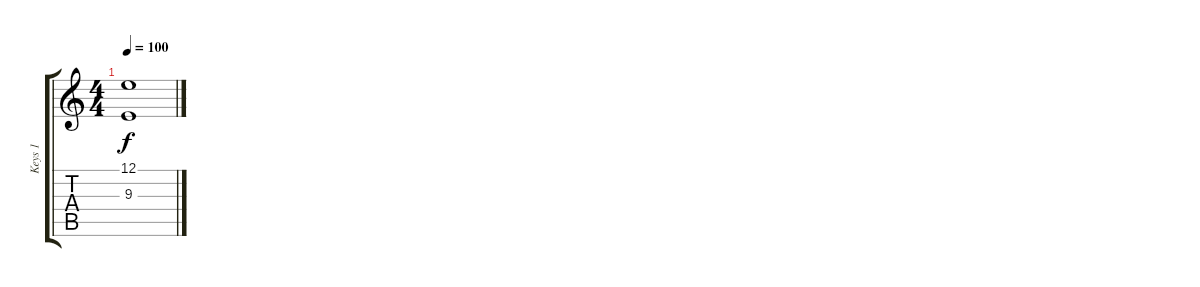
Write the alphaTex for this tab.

\track ("Keys 1" "Keys 1") {instrument stringensemble1}
\staff {score tabs}
\tuning (E4 B3 G3 D3 A2 E2) {hide}
\ts (4 4)
\tempo 100
\clef g2
\ks c
(12.1 9.3).1{dy f}
